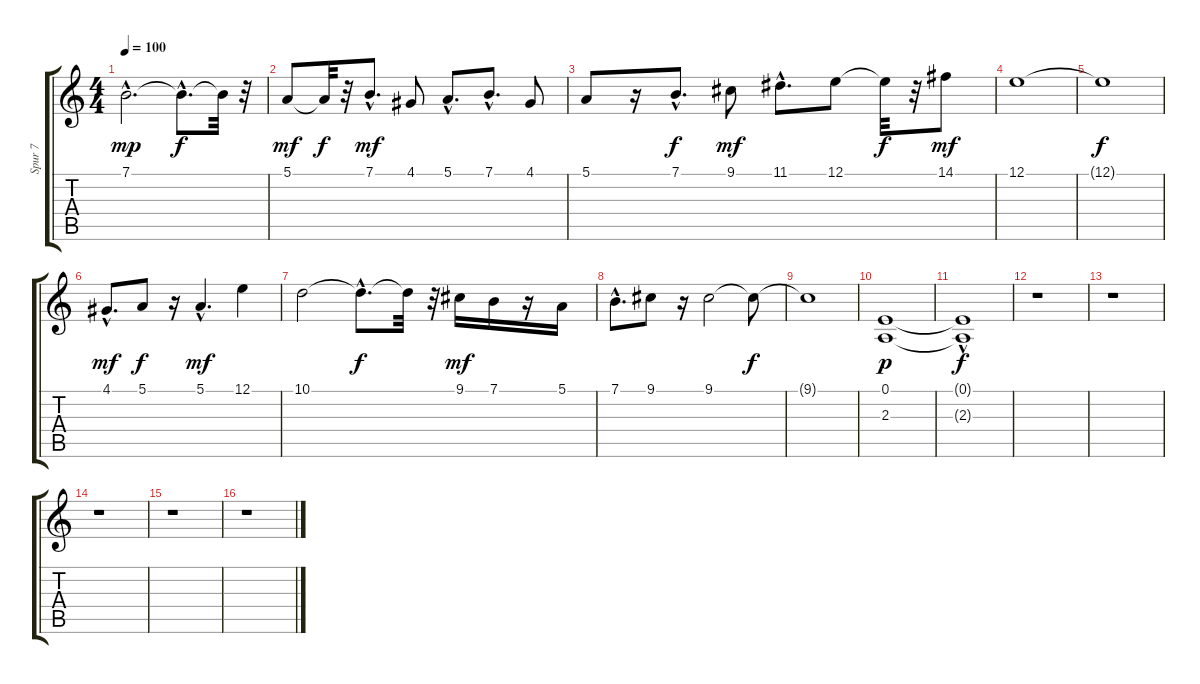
\track ("Spur 7" "Spur 7") {instrument choiraahs}
\staff {score tabs}
\tuning (E4 B3 G3 D3 A2 E2) {hide}
\ts (4 4)
\tempo 100
\clef g2
\ks c
7.1{hac}.2{d dy mp} 7.1{hac t}.8{d dy f} 7.1{t}.32 r.32 |
5.1.8{dy mf} 5.1{t}.32{dy f} r.32 7.1{hac}.8{d dy mf} 4.1.8 5.1{hac}.8{d} 7.1{hac}.8{d} 4.1.8 |
5.1.8 r.16 7.1{hac}.8{d dy f} 9.1.8{dy mf} 11.1{hac}.8{d} 12.1.8 12.1{t}.32{dy f} r.32 14.1.8{dy mf} |
12.1.1 |
12.1{t}.1{dy f} |
4.1{hac}.8{d dy mf} 5.1.8{dy f} r.16 5.1{hac}.4{d dy mf} 12.1.4 |
10.1.2 10.1{hac t}.8{d dy f} 10.1{t}.32 r.32 9.1.16{dy mf} 7.1.16 r.16 5.1.16 |
7.1{hac}.8{d} 9.1.8 r.16 9.1.2 9.1{t}.8{dy f} |
9.1{t}.1 |
(0.1 2.3).1{dy p} |
(0.1{hac t} 2.3{t}).1{dy f} |
r.1 |
r.1 |
r.1 |
r.1 |
r.1
